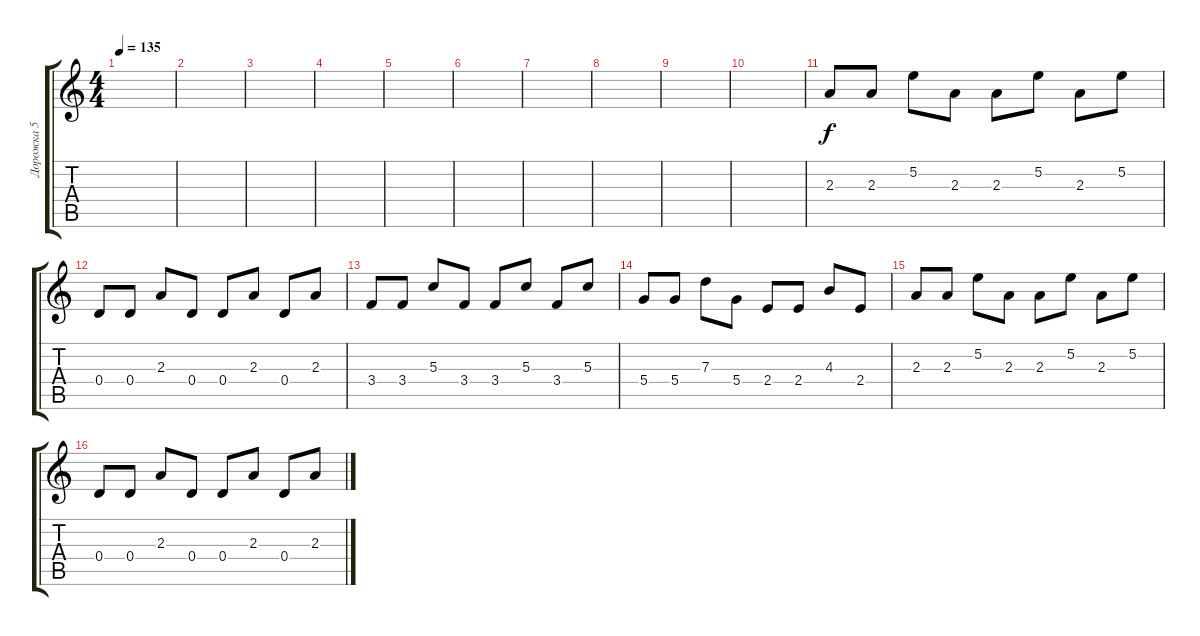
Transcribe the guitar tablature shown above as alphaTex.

\track ("Дорожка 5" "Дорожка 5") {instrument electricguitarclean}
\staff {score tabs}
\tuning (E4 B3 G3 D3 A2 E2) {hide}
\ts (4 4)
\tempo 135
\clef g2
\ks c
|
|
|
|
|
|
|
|
|
|
2.3.8 2.3.8 5.2.8 2.3.8 2.3.8 5.2.8 2.3.8 5.2.8 |
0.4.8 0.4.8 2.3.8 0.4.8 0.4.8 2.3.8 0.4.8 2.3.8 |
3.4.8 3.4.8 5.3.8 3.4.8 3.4.8 5.3.8 3.4.8 5.3.8 |
5.4.8 5.4.8 7.3.8 5.4.8 2.4.8 2.4.8 4.3.8 2.4.8 |
2.3.8 2.3.8 5.2.8 2.3.8 2.3.8 5.2.8 2.3.8 5.2.8 |
0.4.8 0.4.8 2.3.8 0.4.8 0.4.8 2.3.8 0.4.8 2.3.8
